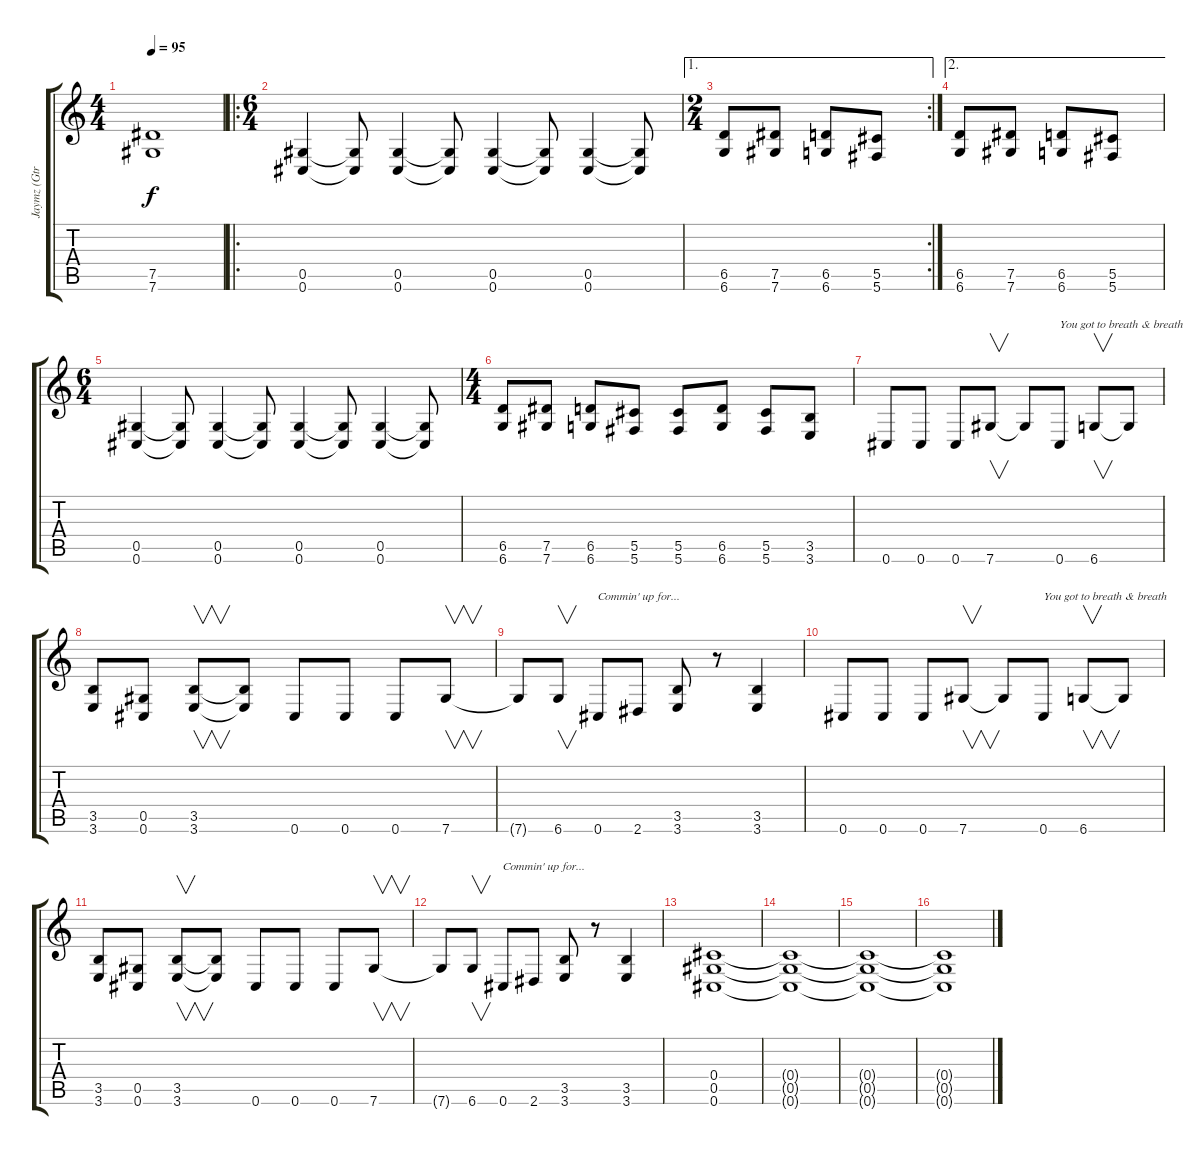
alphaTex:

\track ("Jaymz (Gtr)" "Jaymz (Gtr") {instrument overdrivenguitar}
\staff {score tabs}
\tuning (Eb4 Bb3 Gb3 Db3 Ab2 Db2) {hide}
\ts (4 4)
\tempo 95
\clef g2
\ks c
(7.5 7.6).1{dy f} |
\ro
\ts (6 4)
(0.5 0.6).4 (0.5{t} 0.6{t}).8 (0.5 0.6).4 (0.5{t} 0.6{t}).8 (0.5 0.6).4 (0.5{t} 0.6{t}).8 (0.5 0.6).4 (0.5{t} 0.6{t}).8 |
\ae 1
\rc 2
\ts (2 4)
(6.5 6.6).8 (7.5 7.6).8 (6.5 6.6).8 (5.5 5.6).8 |
\ae 2
(6.5 6.6).8 (7.5 7.6).8 (6.5 6.6).8 (5.5 5.6).8 |
\ts (6 4)
(0.5 0.6).4 (0.5{t} 0.6{t}).8 (0.5 0.6).4 (0.5{t} 0.6{t}).8 (0.5 0.6).4 (0.5{t} 0.6{t}).8 (0.5 0.6).4 (0.5{t} 0.6{t}).8 |
\ts (4 4)
(6.5 6.6).8 (7.5 7.6).8 (6.5 6.6).8 (5.5 5.6).8 (5.5 5.6).8 (6.5 6.6).8 (5.5 5.6).8 (3.5 3.6).8 |
0.6.8 0.6.8 0.6.8 7.6.8{v} 7.6{t}.8 0.6.8{txt "You got to breath & breath"} 6.6.8{v} 6.6{t}.8 |
(3.5 3.6).8 (0.5 0.6).8 (3.5 3.6).8{v} (3.5{t} 3.6{t}).8 0.6.8 0.6.8 0.6.8 7.6.8{v} |
7.6{t}.8 6.6.8{v} 0.6.8{txt "Commin' up for..."} 2.6.8 (3.5 3.6).8 r.8 (3.5 3.6).4 |
0.6.8 0.6.8 0.6.8 7.6.8{v} 7.6{t}.8 0.6.8{txt "You got to breath & breath"} 6.6.8{v} 6.6{t}.8 |
(3.5 3.6).8 (0.5 0.6).8 (3.5 3.6).8{v} (3.5{t} 3.6{t}).8 0.6.8 0.6.8 0.6.8 7.6.8{v} |
7.6{t}.8 6.6.8{v} 0.6.8{txt "Commin' up for..."} 2.6.8 (3.5 3.6).8 r.8 (3.5 3.6).4 |
(0.4 0.5 0.6).1 |
(0.4{t} 0.5{t} 0.6{t}).1 |
(0.4{t} 0.5{t} 0.6{t}).1 |
(0.4{t} 0.5{t} 0.6{t}).1
